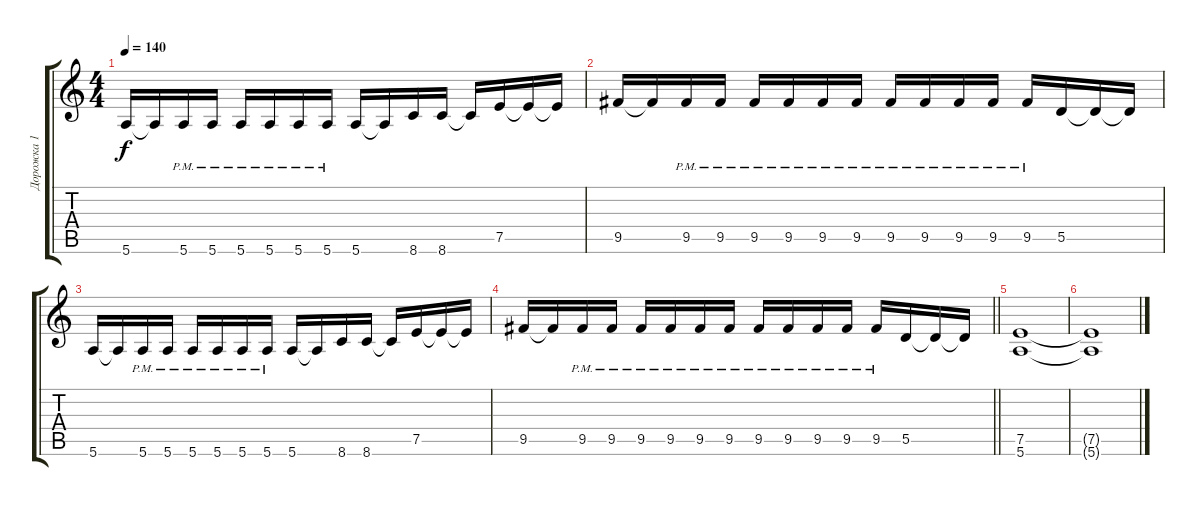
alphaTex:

\track ("Дорожка 1" "Дорожка 1") {instrument distortionguitar}
\staff {score tabs}
\tuning (E4 B3 G3 D3 A2 E2) {hide}
\ts (4 4)
\tempo 140
\clef g2
\ks c
5.6.16{dy f} 5.6{t}.16 5.6{pm}.16 5.6{pm}.16 5.6{pm}.16 5.6{pm}.16 5.6{pm}.16 5.6{pm}.16 5.6.16 5.6{t}.16 8.6.16 8.6.16 8.6{t}.16 7.5.16 7.5{t}.16 7.5{t}.16 |
9.5.16 9.5{t}.16 9.5{pm}.16 9.5{pm}.16 9.5{pm}.16 9.5{pm}.16 9.5{pm}.16 9.5{pm}.16 9.5{pm}.16 9.5{pm}.16 9.5{pm}.16 9.5{pm}.16 9.5{pm}.16 5.5.16 5.5{t}.16 5.5{t}.16 |
5.6.16 5.6{t}.16 5.6{pm}.16 5.6{pm}.16 5.6{pm}.16 5.6{pm}.16 5.6{pm}.16 5.6{pm}.16 5.6.16 5.6{t}.16 8.6.16 8.6.16 8.6{t}.16 7.5.16 7.5{t}.16 7.5{t}.16 |
\barLineRight lightlight
9.5.16 9.5{t}.16 9.5{pm}.16 9.5{pm}.16 9.5{pm}.16 9.5{pm}.16 9.5{pm}.16 9.5{pm}.16 9.5{pm}.16 9.5{pm}.16 9.5{pm}.16 9.5{pm}.16 9.5{pm}.16 5.5.16 5.5{t}.16 5.5{t}.16 |
(7.5 5.6).1 |
(7.5{t} 5.6{t}).1
